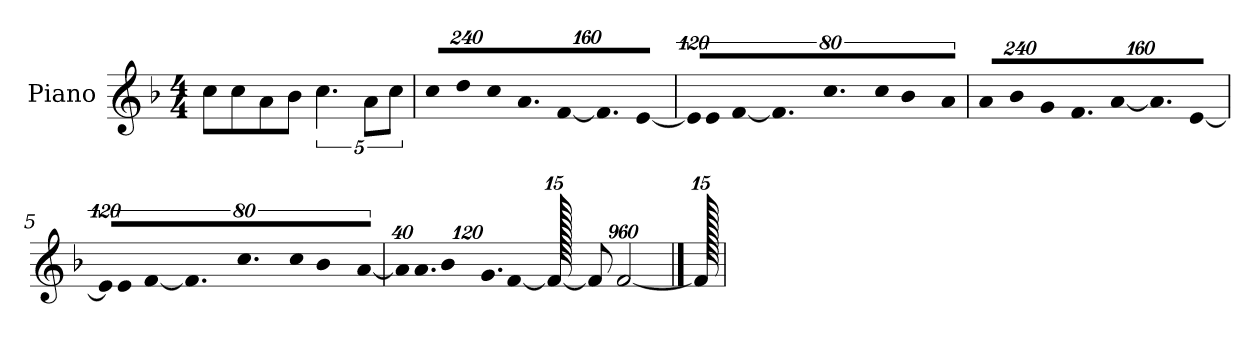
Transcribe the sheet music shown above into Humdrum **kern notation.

**kern
*part1
*staff1
*I"Piano
*I'P-no
*clefG2
*k[b-]
*M4/4
*MM90
=1
8cc\L
8cc\
8a\
8b-\J
5.cc\
10a\L
10cc\J
=2
*Xbrackettup
!LO:N:vis=8
960%137cc/L
!LO:N:vis=8
960%137dd/
!LO:N:vis=8
960%137cc/
!LO:N:vis=8.
640%137a/
!LO:N:vis=16
[1920%137f/K
!LO:N:vis=8.
640%137f/]
!LO:N:vis=16
[1920%137e/Jk
=3
*brackettup
!LO:N:vis=16
1920%107e/KL]
!LO:N:vis=8
640%71e/
!LO:N:vis=16
[1920%107f/K
9.f/]
9.cc/
!LO:N:vis=8
640%71cc/J
!LO:N:vis=4
1920%427b-\
!LO:N:vis=8
640%71a/
=4
*Xbrackettup
!LO:N:vis=8
960%137a/L
!LO:N:vis=8
960%137b-/
!LO:N:vis=8
960%137g/
!LO:N:vis=8.
640%137f/
!LO:N:vis=16
[1920%137a/K
!LO:N:vis=8.
640%137a/]
!LO:N:vis=16
[1920%137e/Jk
!!LO:LB:g=z
=5
*brackettup
!LO:N:vis=16
1920%107e/KL]
!LO:N:vis=8
640%71e/
!LO:N:vis=16
[1920%107f/K
9.f/]
9.cc/
!LO:N:vis=8
640%71cc/J
!LO:N:vis=4
1920%427b-\
!LO:N:vis=8
[640%71a/
=6
*Xbrackettup
!LO:N:vis=32
640%23a/KLL]
!LO:N:vis=16.
960%103a/J
!LO:N:vis=8
960%137b-/
!LO:N:vis=16.
960%103g/L
[384%41f/J
1920f/_
8f/]
[1920%719f/
==7
1920f/]
=
*-
